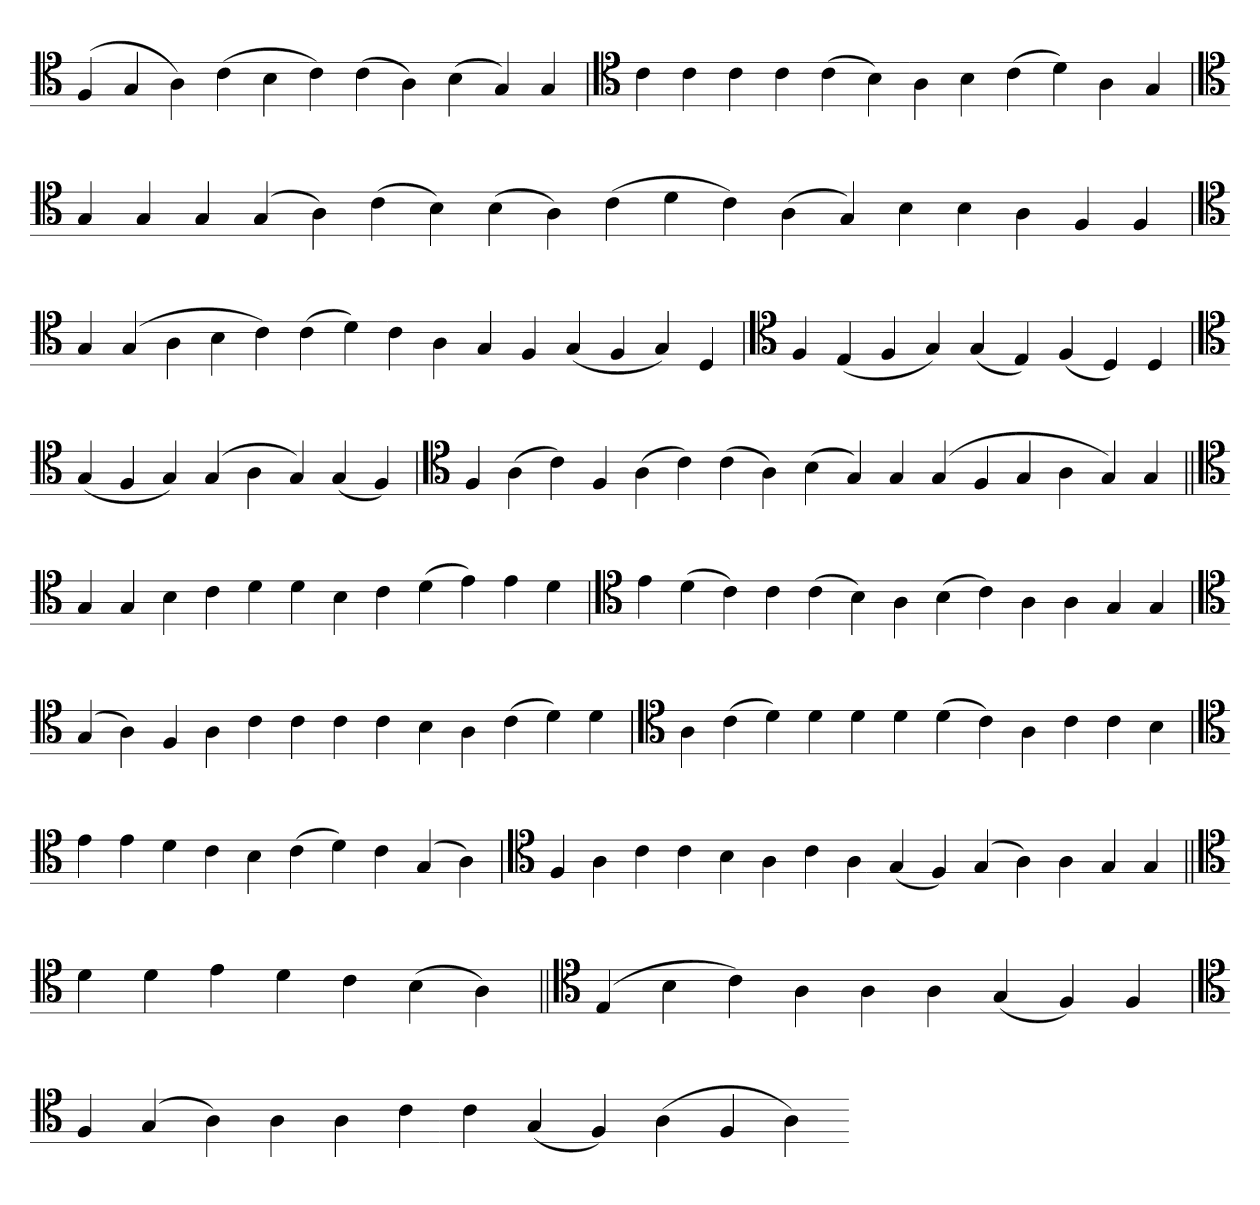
**kern
*part1
*staff1
*clefC4
=
(4F
4G
4A)
(4c
4B
4c)
(4c
4A)
(4B
4G)
4G
=
*clefC4
4c
4c
4c
4c
(4c
4B)
4A
4B
(4c
4d)
4A
4G
=`
*clefC4
4G
4G
4G
(4G
4A)
(4c
4B)
(4B
4A)
(4c
4d
4c)
(4A
4G)
4B
4B
4A
4F
4F
=
*clefC4
4G
(4G
4A
4B
4c)
(4c
4d)
4c
4A
4G
4F
(4G
4F
4G)
4D
=`
*clefC4
4F
(4E
4F
4G)
(4G
4E)
(4F
4D)
4D
='
*clefC4
(4G
4F
4G)
(4G
4A
4G)
(4G
4F)
=`
*clefC4
4F
(4A
4c)
4F
(4A
4c)
(4c
4A)
(4B
4G)
4G
(4G
4F
4G
4A
4G)
4G
=||
*clefC4
4G
4G
4B
4c
4d
4d
4B
4c
(4d
4e)
4e
4d
='
*clefC4
4e
(4d
4c)
4c
(4c
4B)
4A
(4B
4c)
4A
4A
4G
4G
=
*clefC4
(4G
4A)
4F
4A
4c
4c
4c
4c
4B
4A
(4c
4d)
4d
='
*clefC4
4A
(4c
4d)
4d
4d
4d
(4d
4c)
4A
4c
4c
4B
=
*clefC4
4e
4e
4d
4c
4B
(4c
4d)
4c
(4G
4A)
='
*clefC4
4F
4A
4c
4c
4B
4A
4c
4A
(4G
4F)
(4G
4A)
4A
4G
4G
=||
*clefC4
4d
4d
4e
4d
4c
(4B
4A)
=||
*clefC4
(4E
4B
4c)
4A
4A
4A
(4G
4F)
4F
='
*clefC4
4F
(4G
4A)
4A
4A
4c
4c
(4G
4F)
(4A
4F
4A)
=-
*-
